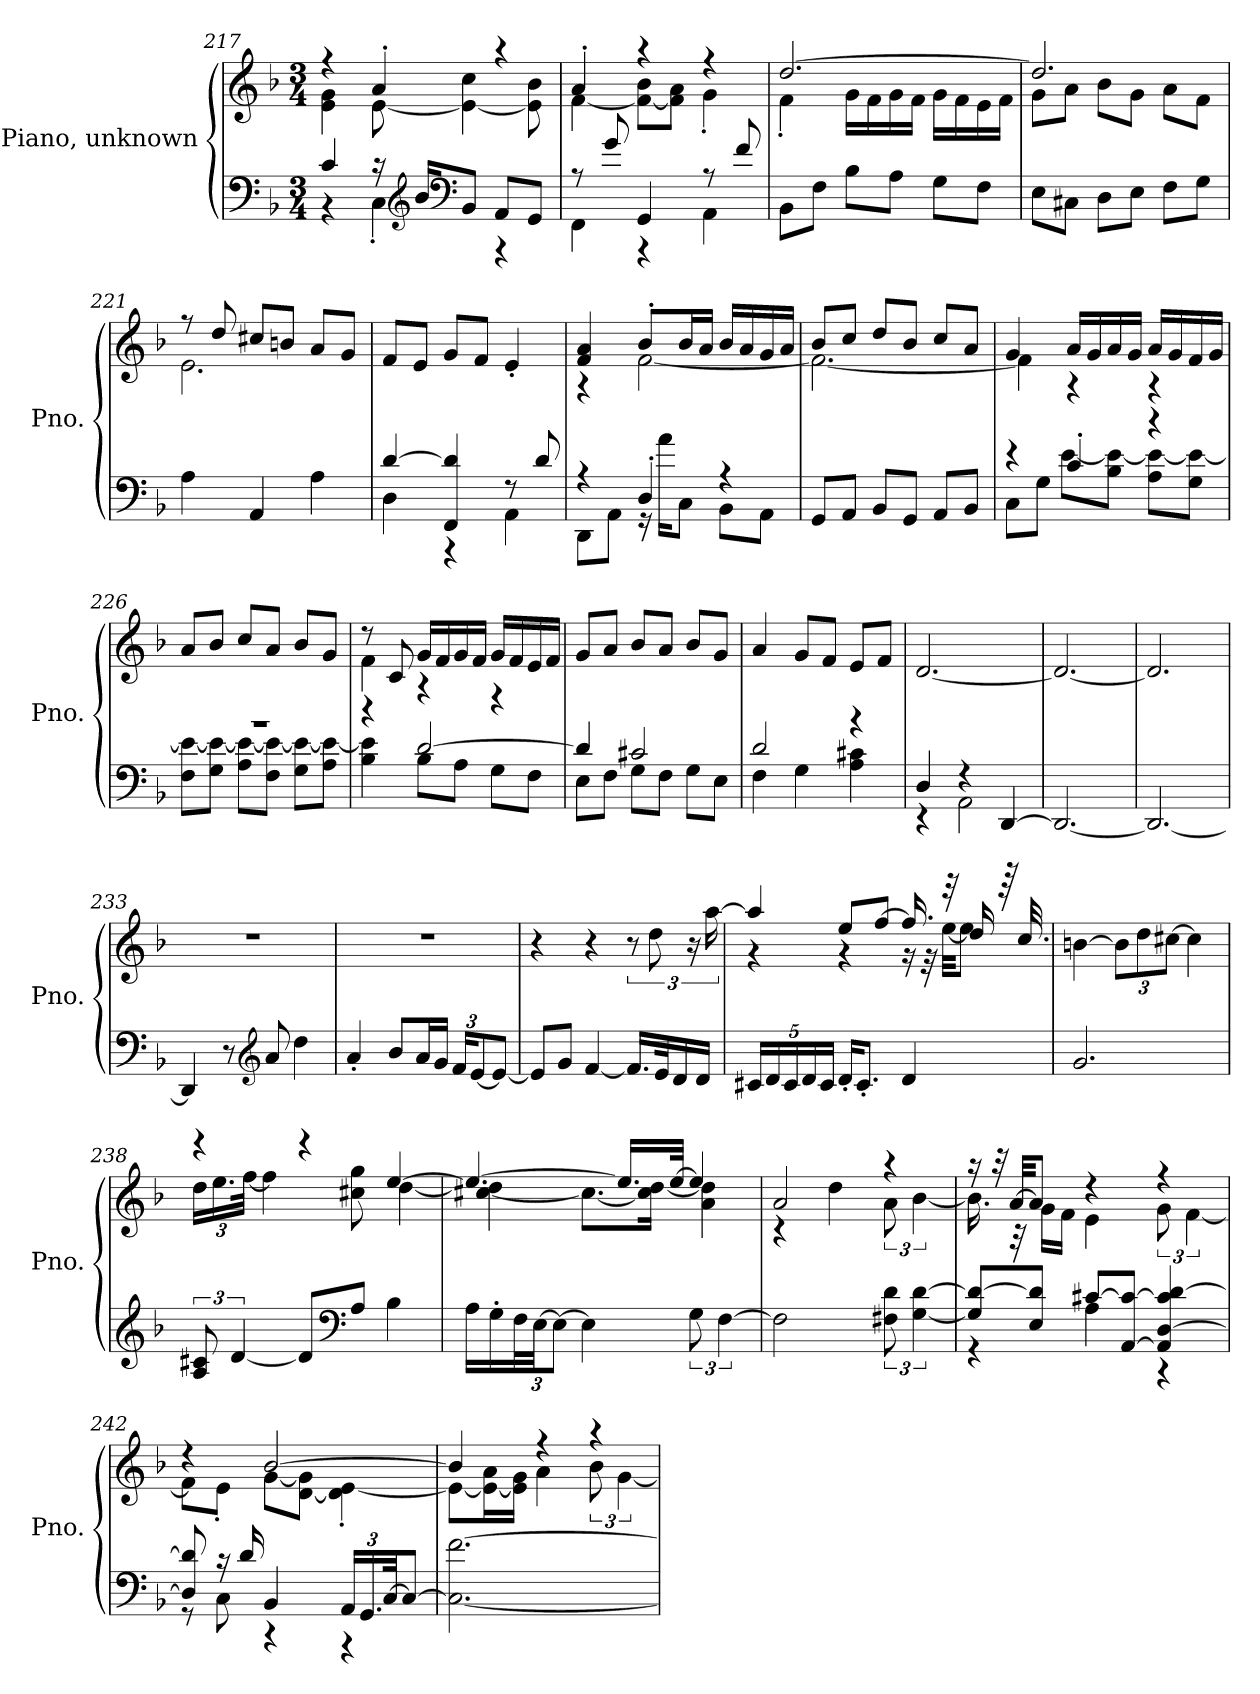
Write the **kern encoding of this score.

**kern	**kern
*part1	*part1
*staff2	*staff1
*I"Piano, unknown	*
*I'Pno.	*
*clefF4	*clefG2
*k[b-]	*k[b-]
*M3/4	*M3/4
=217	=217
*^	*^
4c/	4r	4r	4e\ 4g\
16r	4C'\	4a'/	[8e\
*clefG2	*	*	*
16b-/KL	.	.	.
*clefF4	*	*	*
8BB-/J	.	.	4e\_ 4cc\
8AA/L	4r	4r	.
8GG/J	.	.	8e\] 8b-\
=218	=218	=218	=218
8r	4FF\	4a'/	[4f\
8g/	.	.	.
4GG/	4r	4r	8f\_ 8b-\L
.	.	.	8f\] 8a\J
8r	4AA\	4r	4g'\
8f/	.	.	.
*v	*v	*	*
!!LO:LB:g=z	!!
=219	=219	=219
8BB-\L	[2.dd/	4f'\
8F\J	.	.
8B-\L	.	16g\LL
.	.	16f\
8A\J	.	16g\
.	.	16f\JJ
8G\L	.	16g\LL
.	.	16f\
8F\J	.	16e\
.	.	16f\JJ
=220	=220	=220
8E\L	2.dd/]	8g\L
8C#X\J	.	8a\J
8D\L	.	8b-\L
8E\J	.	8g\J
8F\L	.	8a\L
8G\J	.	8f\J
=221	=221	=221
4A\	8r	2.e\
.	8dd/	.
4AA/	8cc#X/L	.
.	8bn/J	.
4A\	8a/L	.
.	8g/J	.
*	*v	*v
=222	=222
*^	*
[4d/	4D\	8f/L
.	.	8e/J
4FF/ 4d/]	4r	8g/L
.	.	8f/J
8r	4AA\	4e'/
8d/	.	.
=223	=223	=223
*	*	*^
4r	8DD\L	4f/ 4a/	4r
.	8AA\J	.	.
4D'/	16r	8b-'/L	[2f\
.	16a\KL	.	.
.	8C\J	16b-/L	.
.	.	16a/JJ	.
4r	8BB-\L	16b-/LL	.
.	.	16a/	.
.	8AA\J	16g/	.
.	.	16a/JJ	.
*v	*v	*	*
!!LO:LB:g=z	!!
=224	=224	=224
8GG/L	8b-/L	2.f\_
8AA/J	8cc/J	.
8BB-/L	8dd/L	.
8GG/J	8b-/J	.
8AA/L	8cc/L	.
8BB-/J	8a/J	.
=225	=225	=225
*^	*	*
4r	8C\L	4g/	4f\]
.	8G\J	.	.
4c'/	[8e\L	16a/LL	4r
.	.	16g/	.
.	8B-\ 8e\_J	16a/	.
.	.	16g/JJ	.
4r	8A\ 8e\_L	16a/LL	4r
.	.	16g/	.
.	8G\ 8e\_J	16f/	.
.	.	16g/JJ	.
*	*	*v	*v
=226	=226	=226
2.r	8F\ 8e\_L	8a/L
.	8G\ 8e\_J	8b-/J
.	8A\ 8e\_L	8cc/L
.	8F\ 8e\_J	8a/J
.	8G\ 8e\_L	8b-/L
.	8A\ 8e\_J	8g/J
=227	=227	=227
*	*	*^
4r	4B-\ 4e\]	8r	4f\
.	.	8c/	.
[2d/	8B-\L	16g/LL	4r
.	.	16f/	.
.	8A\J	16g/	.
.	.	16f/JJ	.
.	8G\L	16g/LL	4r
.	.	16f/	.
.	8F\J	16e/	.
.	.	16f/JJ	.
*	*	*v	*v
!!LO:LB:g=z
=228	=228	=228
4d/]	8E\L	8g/L
.	8F\J	8a/J
2c#X/	8G\L	8b-/L
.	8F\J	8a/J
.	8G\L	8b-/L
.	8E\J	8g/J
=229	=229	=229
2d/	4F\	4a/
.	4G\	8g/L
.	.	8f/J
4r	4A\ 4c#X\	8e/L
.	.	8f/J
=230	=230	=230
4D/	4r	[2.d/
4r	2AA\	.
[4DD/	.	.
*v	*v	*
=231	=231
2.DD/_	2.d/_
=232	=232
2.DD/_	2.d/]
=233	=233
4DD/]	2.r
8r	.
*clefG2	*
8a/	.
4dd\	.
=234	=234
4a'/	2.r
8b-/L	.
16a/L	.
16g/JJ	.
*Xbrackettup	*
24f/KL	.
[12e/	.
8e/J_	.
!!LO:PB:g=z
=235	=235
8e/L]	4r
8g/J	.
[4f/	4r
16.f/LL]	12r
.	12dd\
32e/K	.
16d/	.
.	24r
16d/JJ	.
.	[24aa\
=236	=236
*	*^
20c#X/LL	4aa/]	4r
20d/	.	.
20c#/	.	.
20d/	.	.
20c#/JJ	.	.
16d'/KL	8ee/L	4r
8.c#'/J	.	.
.	[8ff/J	.
4d/	16.ff/]	16r
.	.	32r
.	32r	[32ee\KKL
.	16dd/	8ee\J]
.	64r	.
.	32.cc/	.
*	*v	*v
=237	=237
2.g/	[4bn\
*	*Xbrackettup
.	12b\L]
.	12dd\
.	[12cc#X\J
.	4cc#\]
=238	=238
*brackettup	*
*	*^
12A/ 12c#X/	4r	24dd\LL
.	.	24.ee\
[6d/	.	.
.	.	[48ff\JJk
.	.	4ff\]
8d/L]	4r	.
*clefF4	*	*
8A/J	.	8cc#X\ 8gg\
4B-\	[4ee/	[4dd\
!!LO:LB:g=z	!!
=239	=239	=239
16A\LL	4.ee/_	[4cc#X\ 4dd\]
16G'\	.	.
*Xbrackettup	*	*
48F\L	.	.
[48E\JJ	.	.
12E\J_	.	.
4E\]	.	8.cc#\L_
.	16.ee/LL]	.
.	.	16cc#\] [16dd\Jk
.	[32ee/JJk	.
*brackettup	*	*
12G\	4ee/]	4a\ 4dd\]
[6F\	.	.
=240	=240	=240
2F\]	2a/	4r
.	.	4dd\
*	*	*brackettup
12F#X\ 12d\	4r	12a\
[6G\ [6d\	.	[6b-\
=241	=241	=241
*^	*	*
8G/] 8d/_L	4r	16r	16.b-\]
.	.	32r	.
.	.	[32a/KKL	32r
8E/ 8d/]J	.	8a/J]	16g\LL
.	.	.	16f\JJ
[8c#X/L	4A\	4r	4e\
[8AA/ 8c#/_J	.	.	.
4AA/] [4D/ 4c#/] [4d/	4r	4r	12g\
.	.	.	[6f\
!!LO:LB:g=z	!!
=242	=242	=242	=242
8D/] 8d/]	8r	4r	8f\L]
16r	8C\	.	8e'\J
16d/	.	.	.
4BB-/	4r	[2b-/	[8g\L
.	.	.	[8d\ 8g\]J
*Xbrackettup	*	*	*
24AA/LL	4r	.	4d\]' [4e\'
24.GG/	.	.	.
[48C/JK	.	.	.
8C/J_	.	.	.
*v	*v	*	*
=243	=243	=243
2.C\_ [2.f\	4b-/]	8e\L_
.	.	16e\_ 16a\L
.	.	16e\] 16g\JJ
.	4r	4a\
.	4r	12b-\
.	.	[6g\
*	*v	*v
=	=
*-	*-
